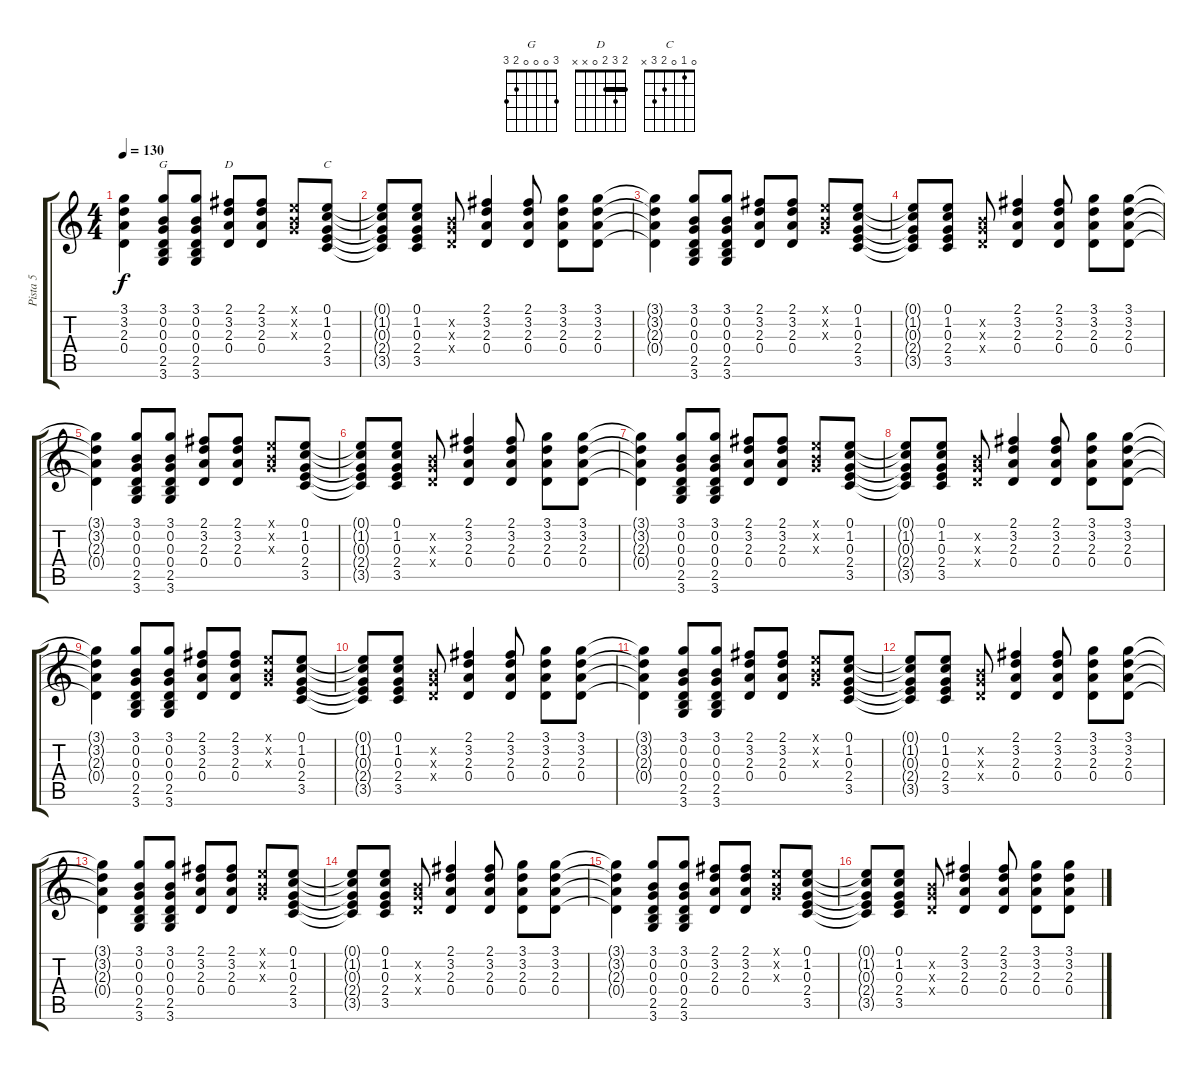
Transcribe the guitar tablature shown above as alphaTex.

\track ("Pista 5" "Pista 5") {instrument overdrivenguitar}
\staff {score tabs}
\tuning (E4 B3 G3 D3 A2 E2) {hide}
\chord ("G" 3 0 0 0 2 3)
\chord ("D" 2 3 2 0 x x) {barre 2}
\chord ("C" 0 1 0 2 3 x)
\ts (4 4)
\tempo 130
\clef g2
\ks c
(3.1{t} 3.2{t} 2.3{t} 0.4{t}).4{dy f} (3.1 0.2 0.3 0.4 2.5 3.6).8{ch "G"} (3.1 0.2 0.3 0.4 2.5 3.6).8 (2.1 3.2 2.3 0.4).8{ch "D"} (2.1 3.2 2.3 0.4).8 (0.1{x} 0.2{x} 0.3{x}).8 (0.1 1.2 0.3 2.4 3.5).8{ch "C"} |
(0.1{t} 1.2{t} 0.3{t} 2.4{t} 3.5{t}).8 (0.1 1.2 0.3 2.4 3.5).8 (0.2{x} 0.3{x} 0.4{x}).8 (2.1 3.2 2.3 0.4).4 (2.1 3.2 2.3 0.4).8 (3.1 3.2 2.3 0.4).8 (3.1 3.2 2.3 0.4).8 |
(3.1{t} 3.2{t} 2.3{t} 0.4{t}).4 (3.1 0.2 0.3 0.4 2.5 3.6).8 (3.1 0.2 0.3 0.4 2.5 3.6).8 (2.1 3.2 2.3 0.4).8 (2.1 3.2 2.3 0.4).8 (0.1{x} 0.2{x} 0.3{x}).8 (0.1 1.2 0.3 2.4 3.5).8 |
(0.1{t} 1.2{t} 0.3{t} 2.4{t} 3.5{t}).8 (0.1 1.2 0.3 2.4 3.5).8 (0.2{x} 0.3{x} 0.4{x}).8 (2.1 3.2 2.3 0.4).4 (2.1 3.2 2.3 0.4).8 (3.1 3.2 2.3 0.4).8 (3.1 3.2 2.3 0.4).8 |
(3.1{t} 3.2{t} 2.3{t} 0.4{t}).4 (3.1 0.2 0.3 0.4 2.5 3.6).8 (3.1 0.2 0.3 0.4 2.5 3.6).8 (2.1 3.2 2.3 0.4).8 (2.1 3.2 2.3 0.4).8 (0.1{x} 0.2{x} 0.3{x}).8 (0.1 1.2 0.3 2.4 3.5).8 |
(0.1{t} 1.2{t} 0.3{t} 2.4{t} 3.5{t}).8 (0.1 1.2 0.3 2.4 3.5).8 (0.2{x} 0.3{x} 0.4{x}).8 (2.1 3.2 2.3 0.4).4 (2.1 3.2 2.3 0.4).8 (3.1 3.2 2.3 0.4).8 (3.1 3.2 2.3 0.4).8 |
(3.1{t} 3.2{t} 2.3{t} 0.4{t}).4 (3.1 0.2 0.3 0.4 2.5 3.6).8 (3.1 0.2 0.3 0.4 2.5 3.6).8 (2.1 3.2 2.3 0.4).8 (2.1 3.2 2.3 0.4).8 (0.1{x} 0.2{x} 0.3{x}).8 (0.1 1.2 0.3 2.4 3.5).8 |
(0.1{t} 1.2{t} 0.3{t} 2.4{t} 3.5{t}).8 (0.1 1.2 0.3 2.4 3.5).8 (0.2{x} 0.3{x} 0.4{x}).8 (2.1 3.2 2.3 0.4).4 (2.1 3.2 2.3 0.4).8 (3.1 3.2 2.3 0.4).8 (3.1 3.2 2.3 0.4).8 |
(3.1{t} 3.2{t} 2.3{t} 0.4{t}).4 (3.1 0.2 0.3 0.4 2.5 3.6).8 (3.1 0.2 0.3 0.4 2.5 3.6).8 (2.1 3.2 2.3 0.4).8 (2.1 3.2 2.3 0.4).8 (0.1{x} 0.2{x} 0.3{x}).8 (0.1 1.2 0.3 2.4 3.5).8 |
(0.1{t} 1.2{t} 0.3{t} 2.4{t} 3.5{t}).8 (0.1 1.2 0.3 2.4 3.5).8 (0.2{x} 0.3{x} 0.4{x}).8 (2.1 3.2 2.3 0.4).4 (2.1 3.2 2.3 0.4).8 (3.1 3.2 2.3 0.4).8 (3.1 3.2 2.3 0.4).8 |
(3.1{t} 3.2{t} 2.3{t} 0.4{t}).4 (3.1 0.2 0.3 0.4 2.5 3.6).8 (3.1 0.2 0.3 0.4 2.5 3.6).8 (2.1 3.2 2.3 0.4).8 (2.1 3.2 2.3 0.4).8 (0.1{x} 0.2{x} 0.3{x}).8 (0.1 1.2 0.3 2.4 3.5).8 |
(0.1{t} 1.2{t} 0.3{t} 2.4{t} 3.5{t}).8 (0.1 1.2 0.3 2.4 3.5).8 (0.2{x} 0.3{x} 0.4{x}).8 (2.1 3.2 2.3 0.4).4 (2.1 3.2 2.3 0.4).8 (3.1 3.2 2.3 0.4).8 (3.1 3.2 2.3 0.4).8 |
(3.1{t} 3.2{t} 2.3{t} 0.4{t}).4 (3.1 0.2 0.3 0.4 2.5 3.6).8 (3.1 0.2 0.3 0.4 2.5 3.6).8 (2.1 3.2 2.3 0.4).8 (2.1 3.2 2.3 0.4).8 (0.1{x} 0.2{x} 0.3{x}).8 (0.1 1.2 0.3 2.4 3.5).8 |
(0.1{t} 1.2{t} 0.3{t} 2.4{t} 3.5{t}).8 (0.1 1.2 0.3 2.4 3.5).8 (0.2{x} 0.3{x} 0.4{x}).8 (2.1 3.2 2.3 0.4).4 (2.1 3.2 2.3 0.4).8 (3.1 3.2 2.3 0.4).8 (3.1 3.2 2.3 0.4).8 |
(3.1{t} 3.2{t} 2.3{t} 0.4{t}).4 (3.1 0.2 0.3 0.4 2.5 3.6).8 (3.1 0.2 0.3 0.4 2.5 3.6).8 (2.1 3.2 2.3 0.4).8 (2.1 3.2 2.3 0.4).8 (0.1{x} 0.2{x} 0.3{x}).8 (0.1 1.2 0.3 2.4 3.5).8 |
(0.1{t} 1.2{t} 0.3{t} 2.4{t} 3.5{t}).8 (0.1 1.2 0.3 2.4 3.5).8 (0.2{x} 0.3{x} 0.4{x}).8 (2.1 3.2 2.3 0.4).4 (2.1 3.2 2.3 0.4).8 (3.1 3.2 2.3 0.4).8 (3.1 3.2 2.3 0.4).8
